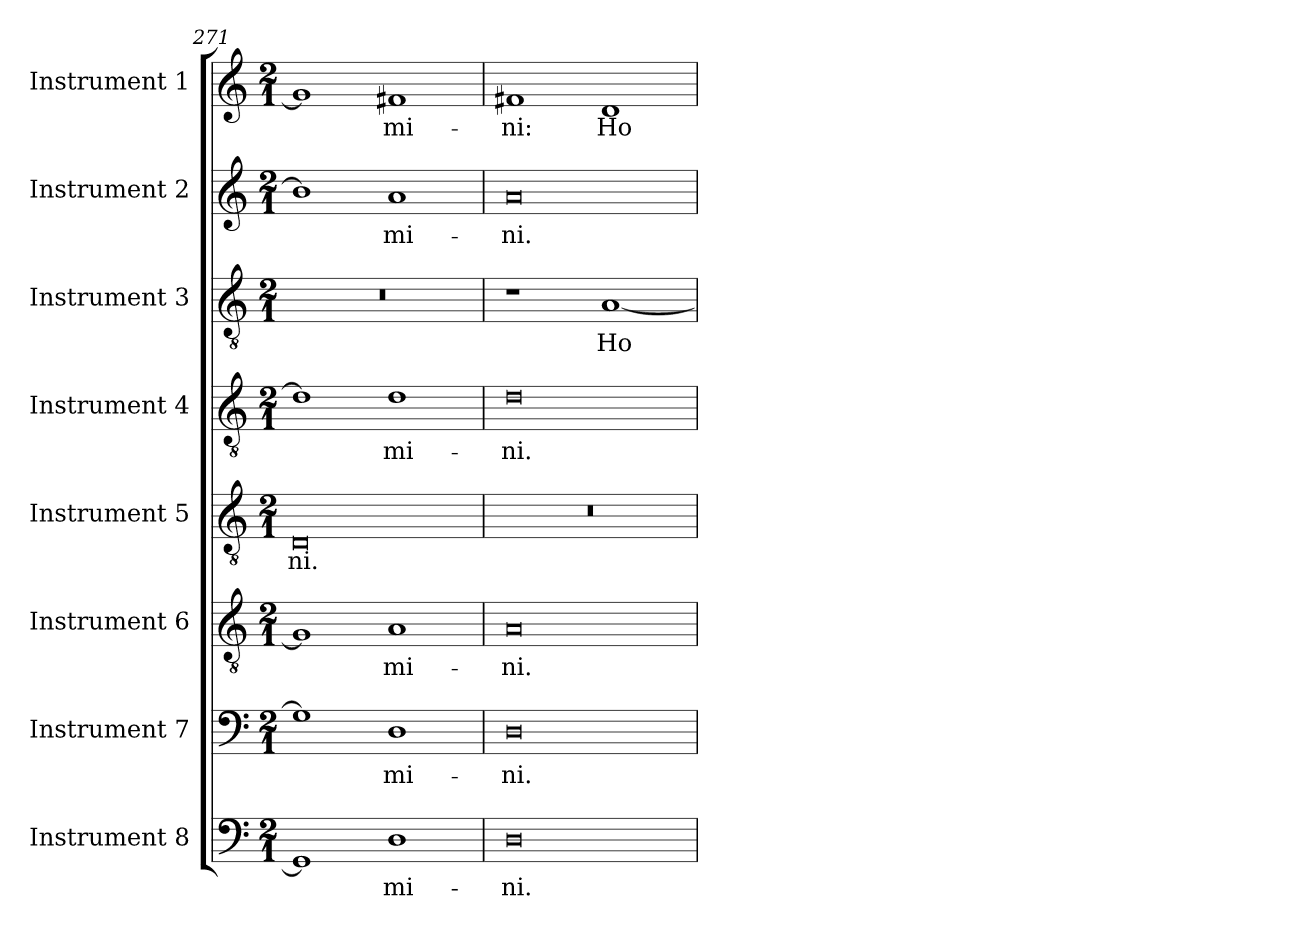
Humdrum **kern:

**kern	**text	**kern	**text	**kern	**text	**kern	**text	**kern	**text	**kern	**text	**kern	**text	**kern	**text
*part8	*part8	*part7	*part7	*part6	*part6	*part5	*part5	*part4	*part4	*part3	*part3	*part2	*part2	*part1	*part1
*staff8	*staff8	*staff7	*staff7	*staff6	*staff6	*staff5	*staff5	*staff4	*staff4	*staff3	*staff3	*staff2	*staff2	*staff1	*staff1
*I"Instrument 8	*	*I"Instrument 7	*	*I"Instrument 6	*	*I"Instrument 5	*	*I"Instrument 4	*	*I"Instrument 3	*	*I"Instrument 2	*	*I"Instrument 1	*
*clefF4	*	*clefF4	*	*clefGv2	*	*clefGv2	*	*clefGv2	*	*clefGv2	*	*clefG2	*	*clefG2	*
*k[]	*	*k[]	*	*k[]	*	*k[]	*	*k[]	*	*k[]	*	*k[]	*	*k[]	*
*C:	*	*C:	*	*C:	*	*C:	*	*C:	*	*C:	*	*C:	*	*C:	*
*M2/1	*	*M2/1	*	*M2/1	*	*M2/1	*	*M2/1	*	*M2/1	*	*M2/1	*	*M2/1	*
=271	=271	=271	=271	=271	=271	=271	=271	=271	=271	=271	=271	=271	=271	=271	=271
!	!LO:LY:b:cj	!	!LO:LY:b:cj	!	!LO:LY:b:cj	!	!LO:LY:b:cj	!	!LO:LY:b:cj	!	!	!	!LO:LY:b:cj	!	!LO:LY:b:cj
1GG]	--	1G]	--	1G]	--	0D	-ni.	1d]	--	0r	.	1b-]	--	1g]	--
!	!LO:LY:b:cj	!	!LO:LY:b:cj	!	!LO:LY:b:cj	!	!	!	!LO:LY:b:cj	!	!	!	!LO:LY:b:cj	!	!LO:LY:b:cj
1D	-mi-	1D	-mi-	1A	-mi-	.	.	1d	-mi-	.	.	1a	-mi-	1f#X	-mi-
=272	=272	=272	=272	=272	=272	=272	=272	=272	=272	=272	=272	=272	=272	=272	=272
!	!LO:LY:b:cj	!	!LO:LY:b:cj	!	!LO:LY:b:cj	!	!	!	!LO:LY:b:cj	!	!	!	!LO:LY:b:cj	!	!LO:LY:b:cj
0D	-ni.	0D	-ni.	0A	-ni.	0r	.	0d	-ni.	1r	.	0a	-ni.	1f#X	-ni:
!	!	!	!	!	!	!	!	!	!	!	!LO:LY:b:cj	!	!	!	!LO:LY:b:cj
.	.	.	.	.	.	.	.	.	.	[>1A	Ho-	.	.	1d	Ho-
=	=	=	=	=	=	=	=	=	=	=	=	=	=	=	=
*-	*-	*-	*-	*-	*-	*-	*-	*-	*-	*-	*-	*-	*-	*-	*-
